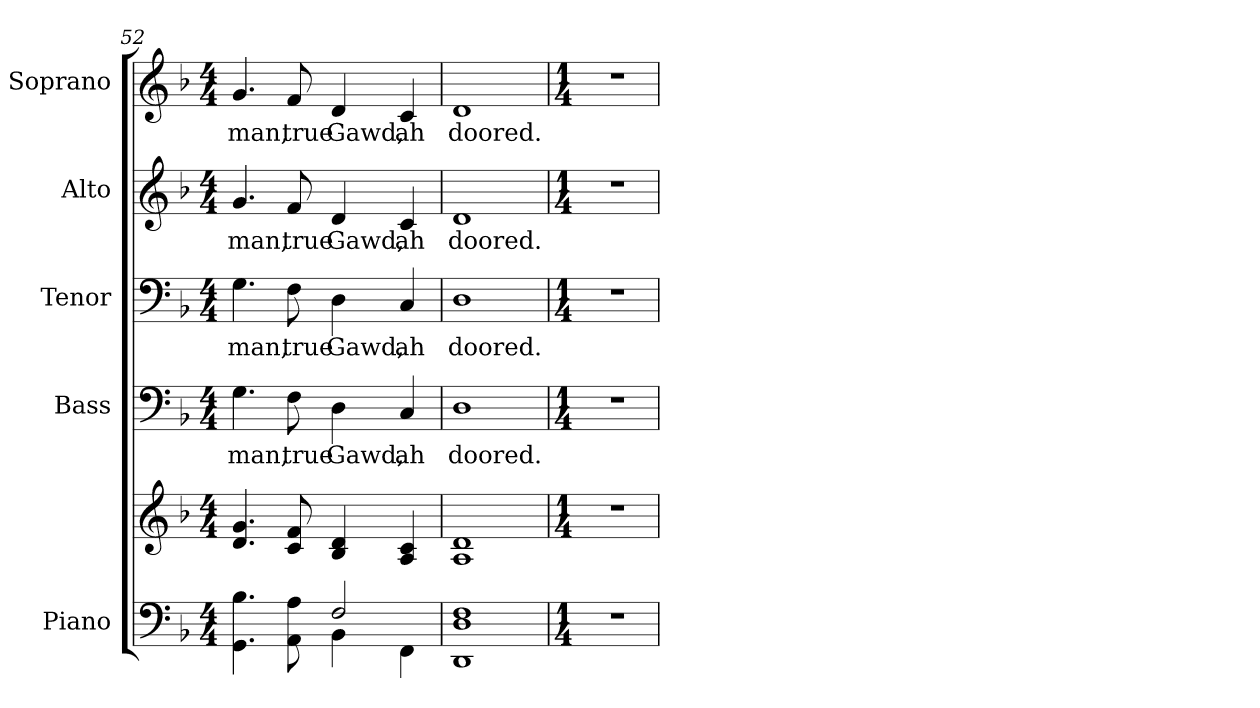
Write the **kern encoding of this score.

**kern	**kern	**kern	**text	**kern	**text	**kern	**text	**kern	**text
*part5	*part5	*part4	*part4	*part3	*part3	*part2	*part2	*part1	*part1
*staff6	*staff5	*staff4	*staff4	*staff3	*staff3	*staff2	*staff2	*staff1	*staff1
*I"Piano	*	*I"Bass	*	*I"Tenor	*	*I"Alto	*	*I"Soprano	*
*I'Pno.	*	*I'B.	*	*I'T.	*	*I'A.	*	*I'S.	*
!!LO:PB:g=z
*clefF4	*clefG2	*clefF4	*	*clefF4	*	*clefG2	*	*clefG2	*
*k[b-]	*k[b-]	*k[b-]	*	*k[b-]	*	*k[b-]	*	*k[b-]	*
*F:	*F:	*F:	*	*F:	*	*F:	*	*F:	*
*M4/4	*M4/4	*M4/4	*	*M4/4	*	*M4/4	*	*M4/4	*
=52	=52	=52	=52	=52	=52	=52	=52	=52	=52
*^	*	*	*	*	*	*	*	*	*
!	!	!	!	!LO:LY:b:color=#000000	!	!	!	!	!	!
!	!	!	!	!	!	!LO:LY:b:color=#000000	!	!	!	!
!	!	!	!	!	!	!	!	!LO:LY:b:color=#000000	!	!
!	!	!	!	!	!	!	!	!	!	!LO:LY:b:color=#000000
4.GGi\ 4.B-i	2ryy	4.di/ 4.gi	4.Gi\	man,	4.Gi\	man,	4.gi/	man,	4.gi/	man,
!	!	!	!	!LO:LY:b:color=#000000	!	!	!	!	!	!
!	!	!	!	!	!	!LO:LY:b:color=#000000	!	!	!	!
!	!	!	!	!	!	!	!	!LO:LY:b:color=#000000	!	!
!	!	!	!	!	!	!	!	!	!	!LO:LY:b:color=#000000
8AAi\ 8Ai	.	8ci/ 8fi	8Fi\	true	8Fi\	true	8fi/	true	8fi/	true
!	!	!	!	!LO:LY:b:color=#000000	!	!	!	!	!	!
!	!	!	!	!	!	!LO:LY:b:color=#000000	!	!	!	!
!	!	!	!	!	!	!	!	!LO:LY:b:color=#000000	!	!
!	!	!	!	!	!	!	!	!	!	!LO:LY:b:color=#000000
2Fi/	4BB-i\	4B-i/ 4di	4Di\	Gawd,	4Di\	Gawd,	4di/	Gawd,	4di/	Gawd,
!	!	!	!	!LO:LY:b:color=#000000	!	!	!	!	!	!
!	!	!	!	!	!	!LO:LY:b:color=#000000	!	!	!	!
!	!	!	!	!	!	!	!	!LO:LY:b:color=#000000	!	!
!	!	!	!	!	!	!	!	!	!	!LO:LY:b:color=#000000
.	4FFi\	4Ai/ 4ci	4Ci/	ah	4Ci/	ah	4ci/	ah	4ci/	ah
*v	*v	*	*	*	*	*	*	*	*	*
=53	=53	=53	=53	=53	=53	=53	=53	=53	=53
*^	*	*	*	*	*	*	*	*	*
!	!	!	!	!LO:LY:b:color=#000000	!	!	!	!	!	!
*v	*v	*	*	*	*	*	*	*	*	*
*^	*	*	*	*	*	*	*	*	*
!	!	!	!	!	!	!LO:LY:b:color=#000000	!	!	!	!
*v	*v	*	*	*	*	*	*	*	*	*
*^	*	*	*	*	*	*	*	*	*
!	!	!	!	!	!	!	!	!LO:LY:b:color=#000000	!	!
*v	*v	*	*	*	*	*	*	*	*	*
*^	*	*	*	*	*	*	*	*	*
!	!	!	!	!	!	!	!	!	!	!LO:LY:b:color=#000000
*v	*v	*	*	*	*	*	*	*	*	*
1DDi 1Di 1Fi	1Ai 1di	1Di	doored.	1Di	doored.	1di	doored.	1di	doored.
!!LO:PB:g=z
=54	=54	=54	=54	=54	=54	=54	=54	=54	=54
*M1/4	*M1/4	*M1/4	*	*M1/4	*	*M1/4	*	*M1/4	*
!LO:N:vis=1	!LO:N:vis=1	!LO:N:vis=1	!	!LO:N:vis=1	!	!LO:N:vis=1	!	!LO:N:vis=1	!
4r	4r	4r	.	4r	.	4r	.	4r	.
=	=	=	=	=	=	=	=	=	=
*-	*-	*-	*-	*-	*-	*-	*-	*-	*-
